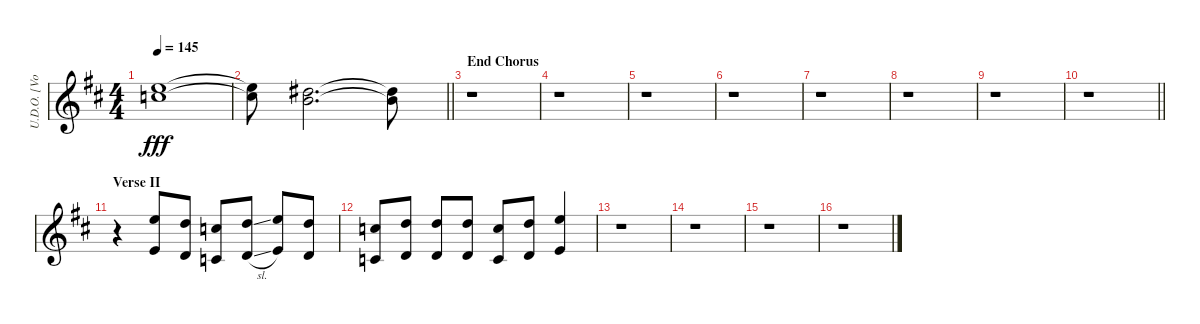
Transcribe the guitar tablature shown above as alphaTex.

\track ("U.D.O. [Vocals#1]" "U.D.O. [Vo") {instrument lead2sawtooth}
\staff {score}
\tuning (E4 B3 G3 D3 A2 E2) {hide}
\ts (4 4)
\tempo 145
\clef g2
\ks d
(12.1 13.2).1{dy fff} |
\barLineRight lightlight
(12.1{t} 13.2{t}).8 (11.1 12.2).2{d} (11.1{t} 12.2{t}).8 |
\section ("" "End Chorus")
r.1 |
r.1 |
r.1 |
r.1 |
r.1 |
r.1 |
r.1 |
\barLineRight lightlight
r.1 |
\section ("" "Verse II")
r.4 (12.1 9.3).8 (10.1 7.3).8 (8.1 5.3).8 (10.1{sl} 7.3{sl}).8 (12.1 9.3).8 (10.1 7.3).8 |
(8.1 5.3).8 (10.1 7.3).8 (10.1 7.3).8 (10.1 7.3).8 (8.1 5.3).8 (10.1 7.3).8 (12.1 9.3).4 |
r.1 |
r.1 |
r.1 |
r.1
